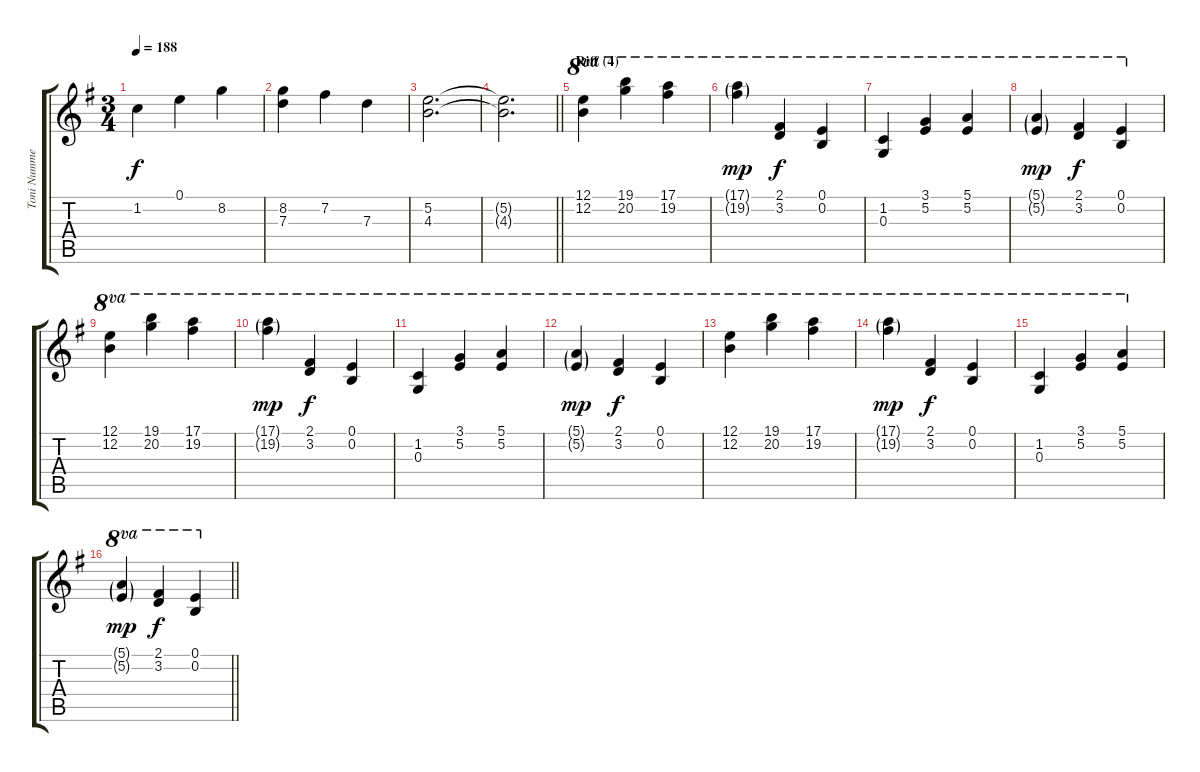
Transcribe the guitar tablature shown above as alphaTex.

\track ("Toni Nummelin (piano)" "Toni Numme") {instrument acousticgrandpiano}
\staff {score tabs}
\tuning (E5 B4 G4 D4 A3 E3) {hide}
\ts (3 4)
\tempo 188
\clef g2
\ks eminor
1.2.4{dy f} 0.1.4 8.2.4 |
(8.2 7.3).4 7.2.4 7.3.4 |
(5.2 4.3).2{d} |
\barLineRight lightlight
(5.2{t} 4.3{t}).2{d} |
\section ("" "Riff (4)")
(12.1 12.2).4{ot 8va} (19.1 20.2).4{ot 8va} (17.1 19.2).4{ot 8va} |
(17.1{g} 19.2{g}).4{ot 8va dy mp} (2.1 3.2).4{ot 8va dy f} (0.1 0.2).4{ot 8va} |
(1.2 0.3).4{ot 8va} (3.1 5.2).4{ot 8va} (5.1 5.2).4{ot 8va} |
(5.1{g} 5.2{g}).4{ot 8va dy mp} (2.1 3.2).4{ot 8va dy f} (0.1 0.2).4{ot 8va} |
(12.1 12.2).4{ot 8va} (19.1 20.2).4{ot 8va} (17.1 19.2).4{ot 8va} |
(17.1{g} 19.2{g}).4{ot 8va dy mp} (2.1 3.2).4{ot 8va dy f} (0.1 0.2).4{ot 8va} |
(1.2 0.3).4{ot 8va} (3.1 5.2).4{ot 8va} (5.1 5.2).4{ot 8va} |
(5.1{g} 5.2{g}).4{ot 8va dy mp} (2.1 3.2).4{ot 8va dy f} (0.1 0.2).4{ot 8va} |
(12.1 12.2).4{ot 8va} (19.1 20.2).4{ot 8va} (17.1 19.2).4{ot 8va} |
(17.1{g} 19.2{g}).4{ot 8va dy mp} (2.1 3.2).4{ot 8va dy f} (0.1 0.2).4{ot 8va} |
(1.2 0.3).4{ot 8va} (3.1 5.2).4{ot 8va} (5.1 5.2).4{ot 8va} |
\barLineRight lightlight
(5.1{g} 5.2{g}).4{ot 8va dy mp} (2.1 3.2).4{ot 8va dy f} (0.1 0.2).4{ot 8va}
